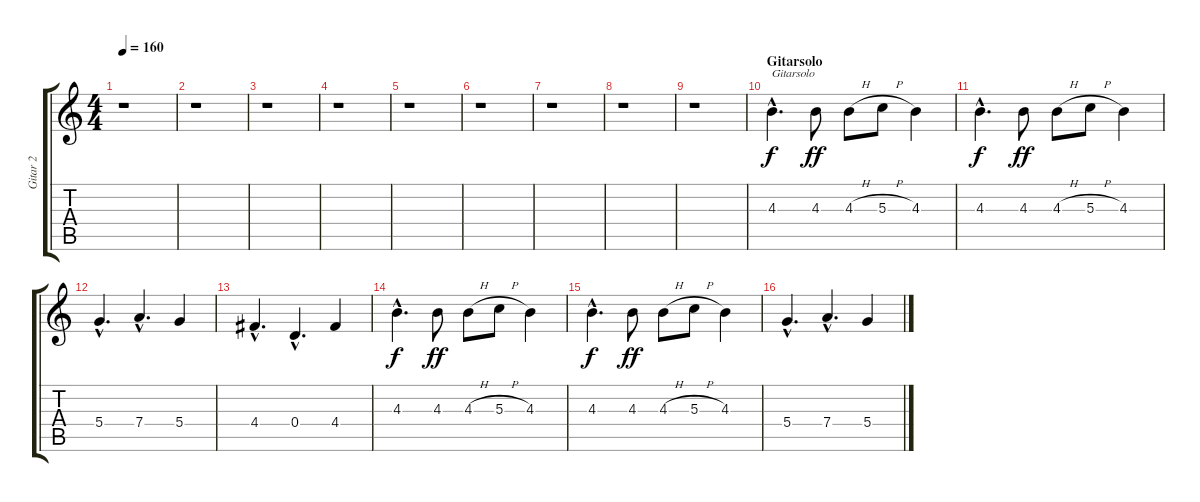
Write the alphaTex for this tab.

\track ("Gitar 2" "Gitar 2") {instrument distortionguitar}
\staff {score tabs}
\tuning (E4 B3 G3 D3 A2 E2) {hide}
\ts (4 4)
\tempo 160
\clef g2
\ks c
r.1{dy f} |
r.1 |
r.1 |
r.1 |
r.1 |
r.1 |
r.1 |
r.1 |
r.1 |
\section ("" "Gitarsolo")
4.3{hac}.4{d txt "Gitarsolo"} 4.3.8{dy ff} 4.3{h}.8 5.3{h}.8 4.3.4 |
4.3{hac}.4{d dy f} 4.3.8{dy ff} 4.3{h}.8 5.3{h}.8 4.3.4 |
5.4{hac}.4{d} 7.4{hac}.4{d} 5.4.4 |
4.4{hac}.4{d} 0.4{hac}.4{d} 4.4.4 |
4.3{hac}.4{d dy f} 4.3.8{dy ff} 4.3{h}.8 5.3{h}.8 4.3.4 |
4.3{hac}.4{d dy f} 4.3.8{dy ff} 4.3{h}.8 5.3{h}.8 4.3.4 |
5.4{hac}.4{d} 7.4{hac}.4{d} 5.4.4
